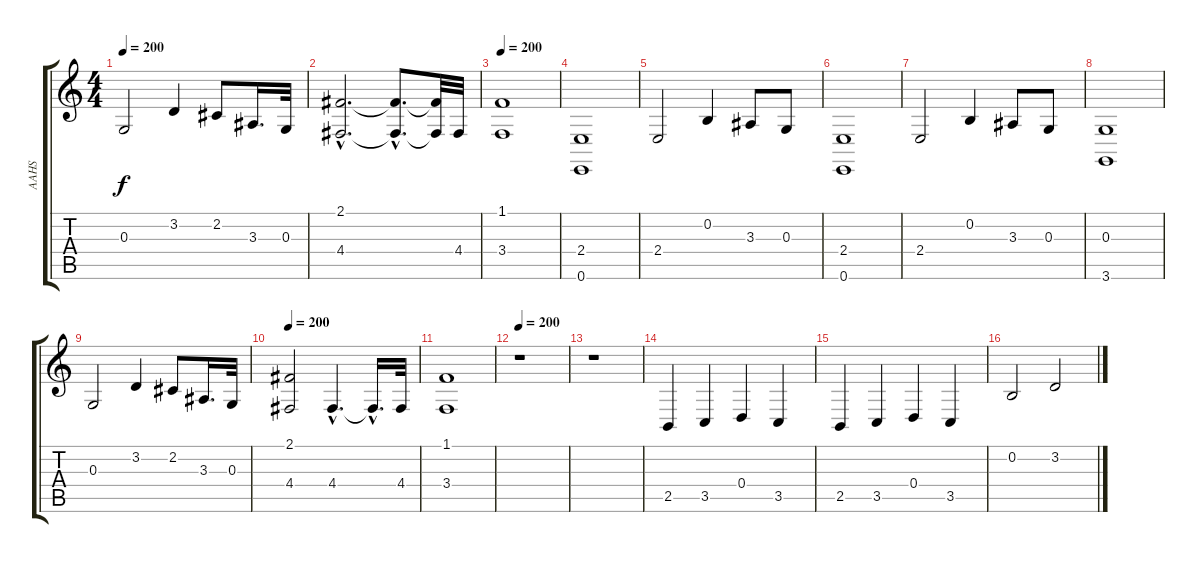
\track ("AAHS" "AAHS") {instrument stringensemble1}
\staff {score tabs}
\tuning (E4 B3 G3 D3 A2 E2) {hide}
\ts (4 4)
\tempo 200
\clef g2
\ks c
0.3.2{dy f} 3.2.4 2.2.8 3.3.16{d} 0.3.32 |
(2.1{hac} 4.4{hac}).2{d} (2.1{hac t} 4.4{hac t}).8{d} (2.1{t} 4.4{t}).32 4.4.32 |
\tempo 200
(1.1 3.4).1 |
(2.4 0.6).1 |
2.4.2 0.2.4 3.3.8 0.3.8 |
(2.4 0.6).1 |
2.4.2 0.2.4 3.3.8 0.3.8 |
(0.3 3.6).1 |
0.3.2 3.2.4 2.2.8 3.3.16{d} 0.3.32 |
\tempo 200
(2.1 4.4).2 4.4{hac}.4{d} 4.4{hac t}.16{d} 4.4.32 |
(1.1 3.4).1 |
\tempo 200
r.1 |
r.1 |
2.5.4 3.5.4 0.4.4 3.5.4 |
2.5.4 3.5.4 0.4.4 3.5.4 |
0.2.2 3.2.2
